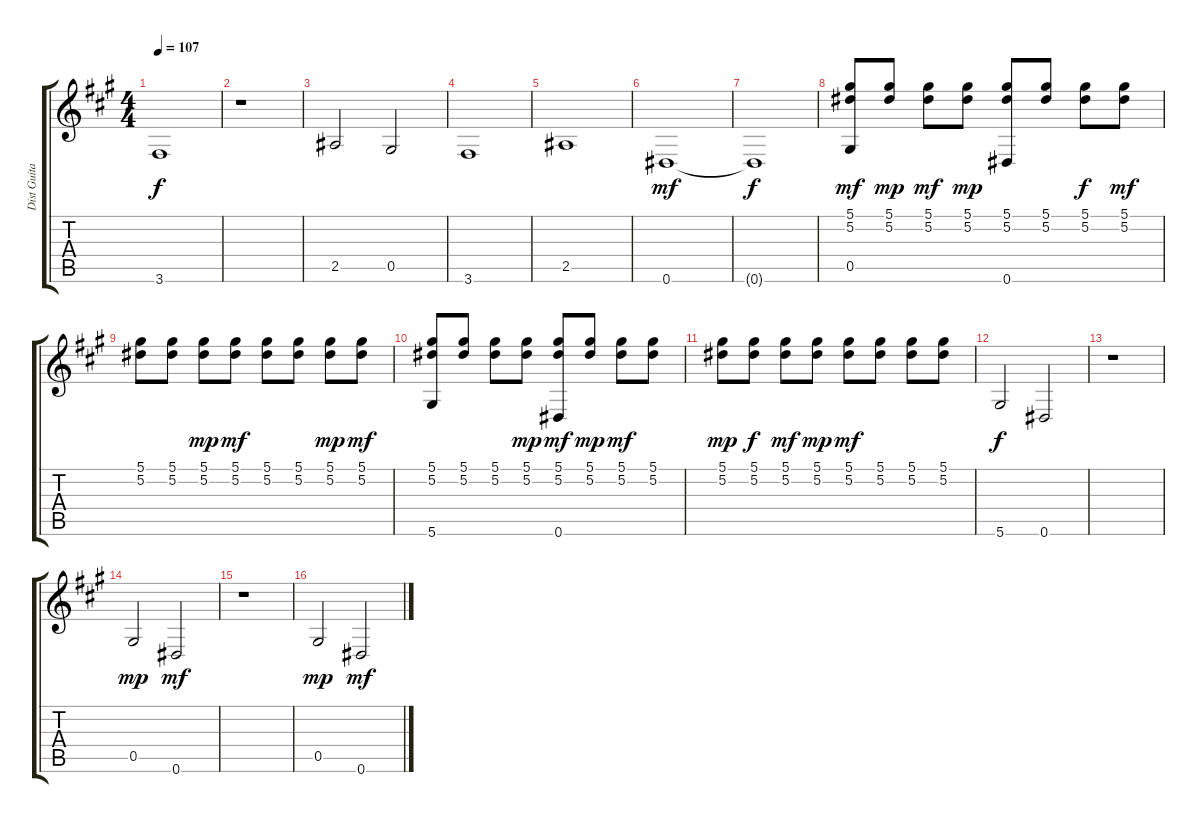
\track ("Dist Guitar" "Dist Guita") {instrument distortionguitar}
\staff {score tabs}
\tuning (Eb4 Bb3 Gb3 Db3 Ab2 Eb2) {hide}
\ts (4 4)
\tempo 107
\clef g2
\ks a
3.6{t}.1{dy f} |
r.1 |
2.5.2 0.5.2 |
3.6.1 |
2.5.1 |
0.6.1{dy mf} |
0.6{t}.1{dy f} |
(5.1 5.2 0.5).8{dy mf} (5.1 5.2).8{dy mp} (5.1 5.2).8{dy mf} (5.1 5.2).8{dy mp} (5.1 5.2 0.6).8 (5.1 5.2).8 (5.1 5.2).8{dy f} (5.1 5.2).8{dy mf} |
(5.1 5.2).8 (5.1 5.2).8 (5.1 5.2).8{dy mp} (5.1 5.2).8{dy mf} (5.1 5.2).8 (5.1 5.2).8 (5.1 5.2).8{dy mp} (5.1 5.2).8{dy mf} |
(5.1 5.2 5.6).8 (5.1 5.2).8 (5.1 5.2).8 (5.1 5.2).8{dy mp} (5.1 5.2 0.6).8{dy mf} (5.1 5.2).8{dy mp} (5.1 5.2).8{dy mf} (5.1 5.2).8 |
(5.1 5.2).8{dy mp} (5.1 5.2).8{dy f} (5.1 5.2).8{dy mf} (5.1 5.2).8{dy mp} (5.1 5.2).8{dy mf} (5.1 5.2).8 (5.1 5.2).8 (5.1 5.2).8 |
5.6.2{dy f} 0.6.2 |
r.1 |
0.5.2{dy mp} 0.6.2{dy mf} |
r.1 |
0.5.2{dy mp} 0.6.2{dy mf}
